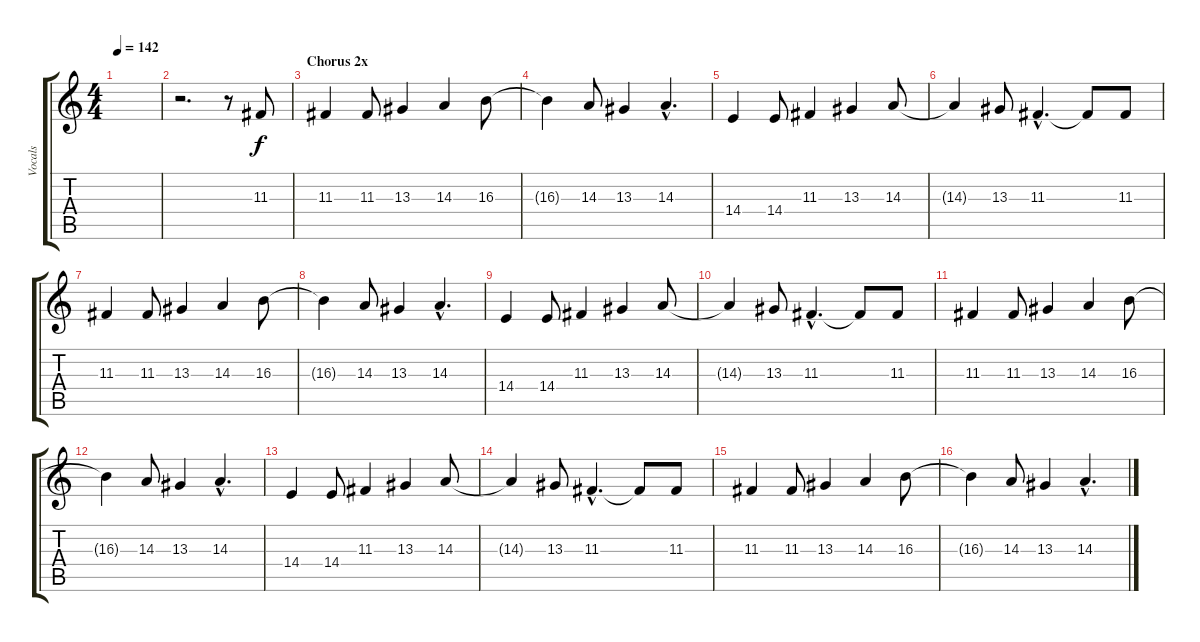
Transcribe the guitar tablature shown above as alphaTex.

\track ("Vocals" "Vocals") {instrument lead1square}
\staff {score tabs}
\tuning (E4 B3 G3 D3 A2 E2) {hide}
\ts (4 4)
\tempo 142
\clef g2
\ks c
|
r.2{d} r.8 11.3.8 |
\section ("" "Chorus 2x")
11.3.4 11.3.8 13.3.4 14.3.4 16.3.8 |
16.3{t}.4 14.3.8 13.3.4 14.3{hac}.4{d} |
14.4.4 14.4.8 11.3.4 13.3.4 14.3.8 |
14.3{t}.4 13.3.8 11.3{hac}.4{d} 11.3{t}.8 11.3.8 |
11.3.4 11.3.8 13.3.4 14.3.4 16.3.8 |
16.3{t}.4 14.3.8 13.3.4 14.3{hac}.4{d} |
14.4.4 14.4.8 11.3.4 13.3.4 14.3.8 |
14.3{t}.4 13.3.8 11.3{hac}.4{d} 11.3{t}.8 11.3.8 |
11.3.4 11.3.8 13.3.4 14.3.4 16.3.8 |
16.3{t}.4 14.3.8 13.3.4 14.3{hac}.4{d} |
14.4.4 14.4.8 11.3.4 13.3.4 14.3.8 |
14.3{t}.4 13.3.8 11.3{hac}.4{d} 11.3{t}.8 11.3.8 |
11.3.4 11.3.8 13.3.4 14.3.4 16.3.8 |
16.3{t}.4 14.3.8 13.3.4 14.3{hac}.4{d}
